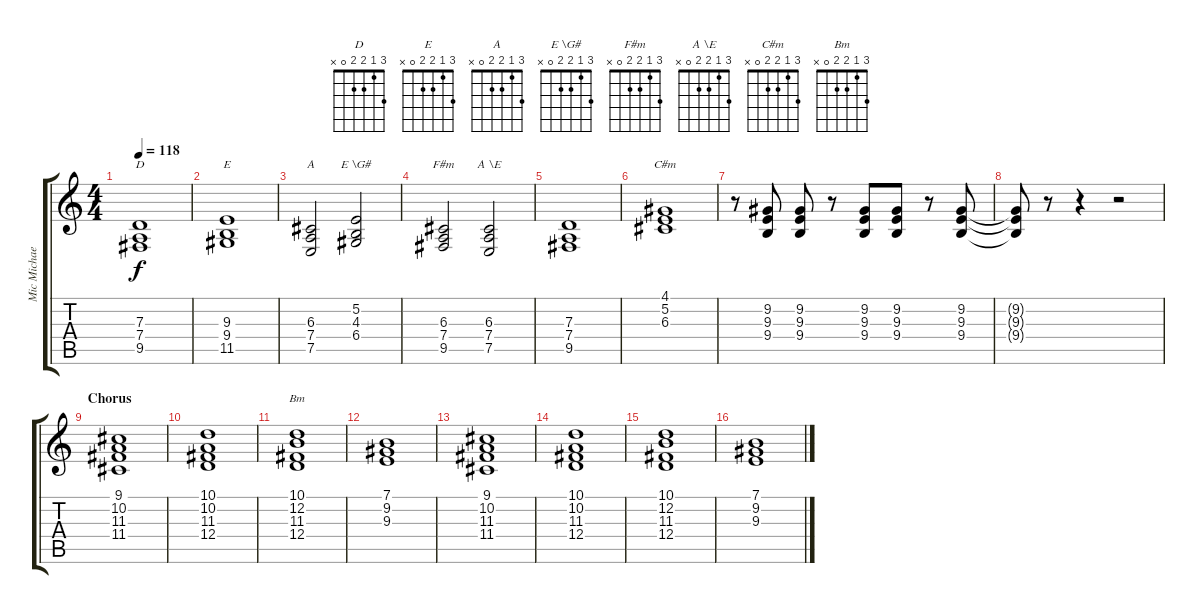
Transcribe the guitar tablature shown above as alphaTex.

\track ("Mic Michaeli - PPG Wave 2.2 | Synthesiz" "Mic Michae") {instrument pad3polysynth}
\staff {score tabs}
\tuning (E4 B3 G3 D3 A2 E2) {hide}
\chord ("D" 3 1 2 2 0 x)
\chord ("E" 3 1 2 2 0 x)
\chord ("A" 3 1 2 2 0 x)
\chord ("E \\G#" 3 1 2 2 0 x)
\chord ("F#m" 3 1 2 2 0 x)
\chord ("A \\E" 3 1 2 2 0 x)
\chord ("C#m" 3 1 2 2 0 x)
\chord ("Bm" 3 1 2 2 0 x)
\ts (4 4)
\tempo 118
\clef g2
\ks c
(7.3 7.4 9.5).1{ch "D" dy f} |
(9.3 9.4 11.5).1{ch "E"} |
(6.3 7.4 7.5).2{ch "A"} (5.2 4.3 6.4).2{ch "E \\G#"} |
(6.3 7.4 9.5).2{ch "F#m"} (6.3 7.4 7.5).2{ch "A \\E"} |
(7.3 7.4 9.5).1 |
(4.1 5.2 6.3).1{ch "C#m"} |
r.8 (9.2 9.3 9.4).8 (9.2 9.3 9.4).8 r.8 (9.2 9.3 9.4).8 (9.2 9.3 9.4).8 r.8 (9.2 9.3 9.4).8 |
(9.2{t} 9.3{t} 9.4{t}).8 r.8 r.4 r.2 |
\section ("" "Chorus")
(9.1 10.2 11.3 11.4).1 |
(10.1 10.2 11.3 12.4).1 |
(10.1 12.2 11.3 12.4).1{ch "Bm"} |
(7.1 9.2 9.3).1 |
(9.1 10.2 11.3 11.4).1 |
(10.1 10.2 11.3 12.4).1 |
(10.1 12.2 11.3 12.4).1 |
(7.1 9.2 9.3).1
